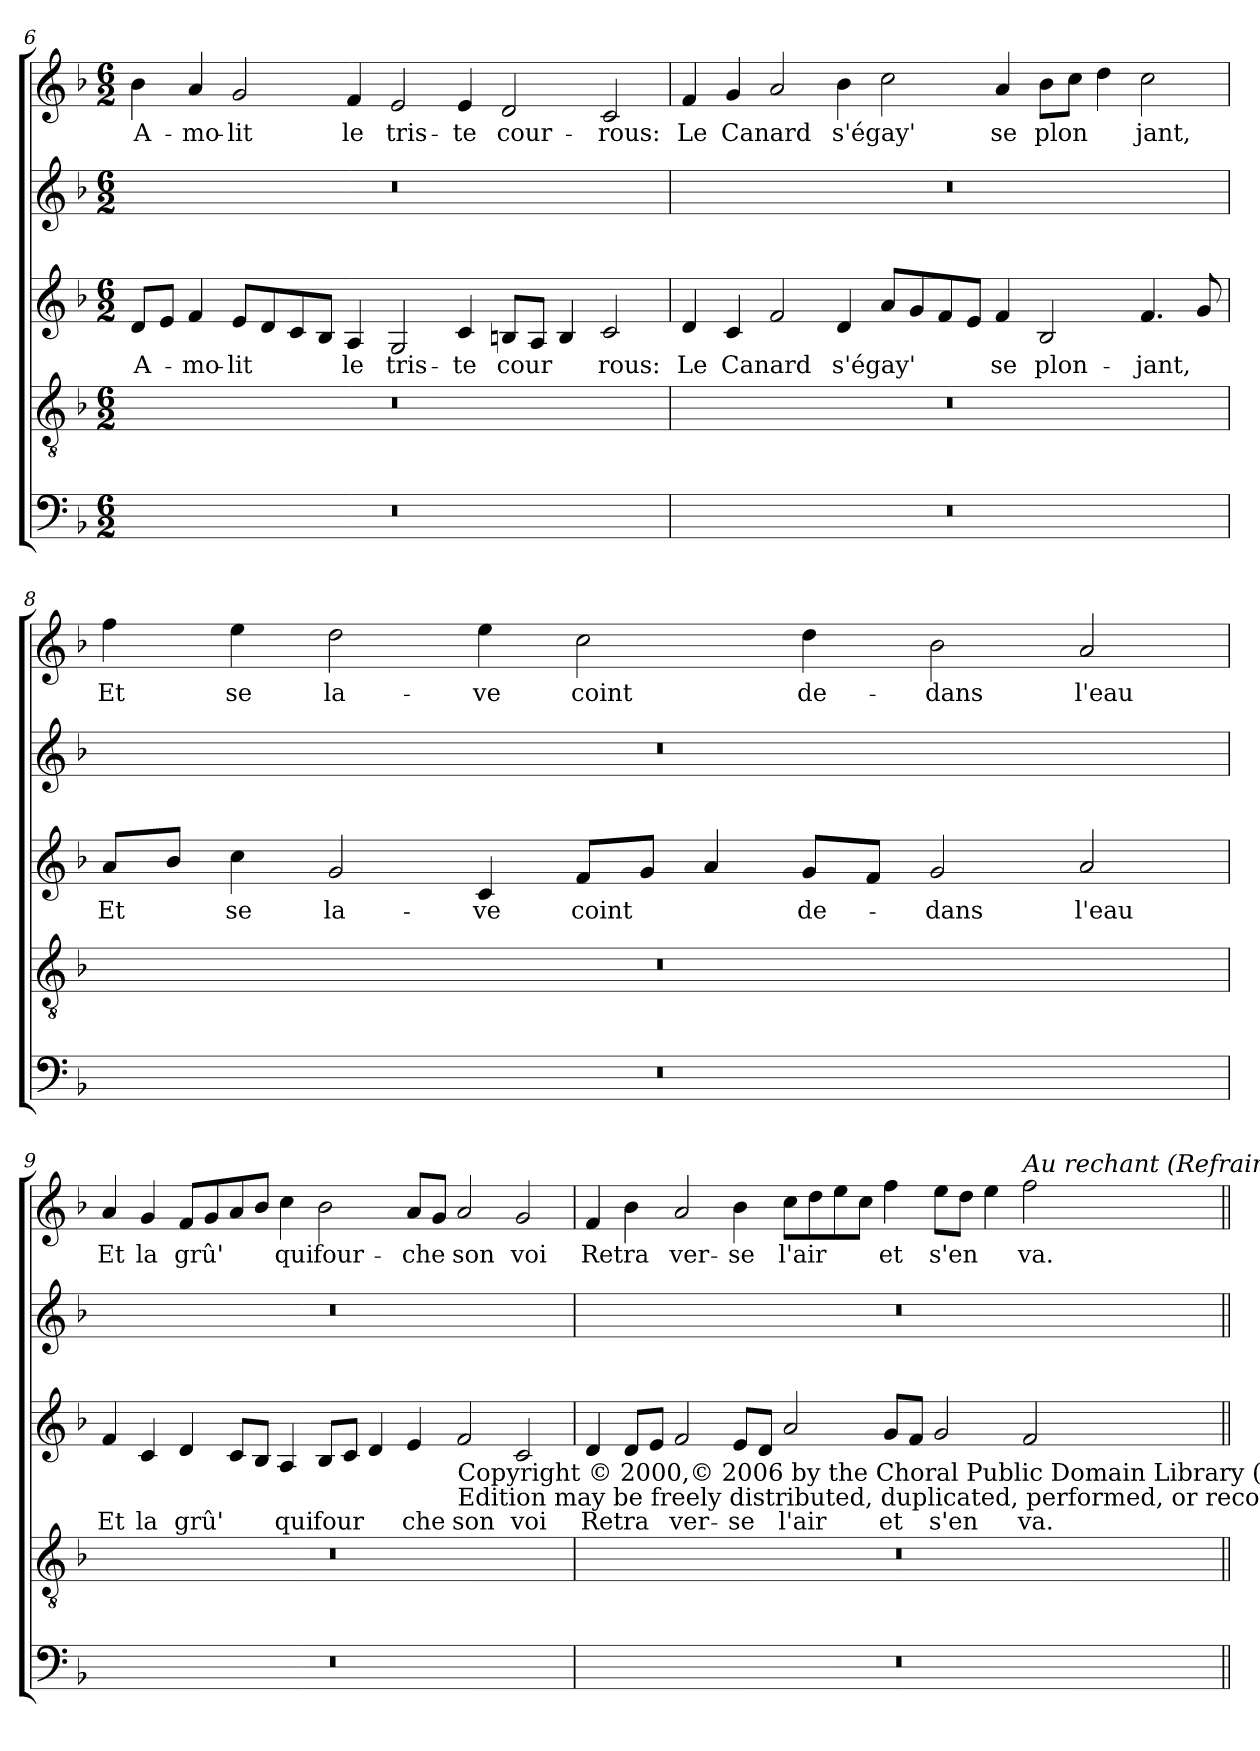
**kern	**kern	**kern	**text	**kern	**kern	**text
*part5	*part4	*part3	*part3	*part2	*part1	*part1
*staff5	*staff4	*staff3	*staff3	*staff2	*staff1	*staff1
*clefF4	*clefGv2	*clefG2	*	*clefG2	*clefG2	*
*k[b-]	*k[b-]	*k[b-]	*	*k[b-]	*k[b-]	*
*F:	*F:	*F:	*	*F:	*F:	*
*M6/2	*M6/2	*M6/2	*	*M6/2	*M6/2	*
=6	=6	=6	=6	=6	=6	=6
!	!	!	!LO:LY:b	!	!	!LO:LY:b
0.r	0.r	8d/L	A-	0.r	4b-\	A-
.	.	8e/J	.	.	.	.
!	!	!	!LO:LY:b	!	!	!LO:LY:b
.	.	4f/	-mo-	.	4a/	-mo-
!	!	!	!LO:LY:b	!	!	!LO:LY:b
.	.	8e/L	-lit	.	2g/	-lit
.	.	8d/	.	.	.	.
.	.	8c/	.	.	.	.
.	.	8B-/J	.	.	.	.
!	!	!	!LO:LY:b	!	!	!LO:LY:b
.	.	4A/	le	.	4f/	le
!	!	!	!LO:LY:b	!	!	!LO:LY:b
.	.	2G/	tris-	.	2e/	tris-
!	!	!	!LO:LY:b	!	!	!LO:LY:b
.	.	4c/	-te	.	4e/	-te
!	!	!	!LO:LY:b	!	!	!LO:LY:b
.	.	8Bn/L	cour	.	2d/	cour-
.	.	8A/J	.	.	.	.
.	.	4B/	.	.	.	.
!	!	!	!LO:LY:b	!	!	!LO:LY:b
.	.	2c/	rous:	.	2c/	-rous:
!!LO:LB:g=z
=7	=7	=7	=7	=7	=7	=7
!	!	!	!LO:LY:b	!	!	!LO:LY:b
0.r	0.r	4d/	Le	0.r	4f/	Le
!	!	!	!LO:LY:b	!	!	!LO:LY:b
.	.	4c/	Canard	.	4g/	Canard
.	.	2f/	.	.	2a/	.
!	!	!	!LO:LY:b	!	!	!LO:LY:b
.	.	4d/	s'égay'	.	4b-\	s'égay'
.	.	8a/L	.	.	2cc\	.
.	.	8g/	.	.	.	.
.	.	8f/	.	.	.	.
.	.	8e/J	.	.	.	.
!	!	!	!LO:LY:b	!	!	!LO:LY:b
.	.	4f/	se	.	4a/	se
!	!	!	!LO:LY:b	!	!	!LO:LY:b
.	.	2B-/	plon-	.	8b-\L	plon
.	.	.	.	.	8cc\J	.
.	.	.	.	.	4dd\	.
!	!	!	!LO:LY:b	!	!	!LO:LY:b
.	.	4.f/	-jant,	.	2cc\	jant,
.	.	8g/	.	.	.	.
=8	=8	=8	=8	=8	=8	=8
!	!	!	!LO:LY:b	!	!	!LO:LY:b
0.r	0.r	8a/L	Et	0.r	4ff\	Et
.	.	8b-/J	.	.	.	.
!	!	!	!LO:LY:b	!	!	!LO:LY:b
.	.	4cc\	se	.	4ee\	se
!	!	!	!LO:LY:b	!	!	!LO:LY:b
.	.	2g/	la-	.	2dd\	la-
!	!	!	!LO:LY:b	!	!	!LO:LY:b
.	.	4c/	-ve	.	4ee\	-ve
!	!	!	!LO:LY:b	!	!	!LO:LY:b
.	.	8f/L	coint	.	2cc\	coint
.	.	8g/J	.	.	.	.
.	.	4a/	.	.	.	.
!	!	!	!LO:LY:b	!	!	!LO:LY:b
.	.	8g/L	de-	.	4dd\	de-
.	.	8f/J	.	.	.	.
!	!	!	!LO:LY:b	!	!	!LO:LY:b
.	.	2g/	-dans	.	2b-\	-dans
!	!	!	!LO:LY:b	!	!	!LO:LY:b
.	.	2a/	l'eau	.	2a/	l'eau
!!LO:LB:g=z
=9	=9	=9	=9	=9	=9	=9
!	!	!	!LO:LY:b	!	!	!LO:LY:b
0.r	0.r	4f/	Et	0.r	4a/	Et
!	!	!	!LO:LY:b	!	!	!LO:LY:b
.	.	4c/	la	.	4g/	la
!	!	!	!LO:LY:b	!	!	!LO:LY:b
.	.	4d/	grû'	.	8f/L	grû'
.	.	.	.	.	8g/	.
.	.	8c/L	.	.	8a/	.
.	.	8B-/J	.	.	8b-/J	.
!	!	!	!LO:LY:b	!	!	!LO:LY:b
.	.	4A/	qui	.	4cc\	qui
!	!	!	!LO:LY:b	!	!	!LO:LY:b
.	.	8B-/L	four	.	2b-\	four-
.	.	8c/J	.	.	.	.
.	.	4d/	.	.	.	.
!	!	!	!LO:LY:b	!	!	!LO:LY:b
.	.	4e/	che	.	8a/L	-che
.	.	.	.	.	8g/J	.
!	!	!LO:TX:b:t=Copyright © 2000,© 2006 by the Choral Public Domain Library (http&colon;//www.cpdl.org) -	!	!	!	!
!	!	!LO:TX:b:t=Edition may be freely distributed, duplicated, performed, or recorded.	!	!	!	!
!	!	!	!LO:LY:b	!	!	!LO:LY:b
.	.	2f/	son	.	2a/	son
!	!	!	!LO:LY:b	!	!	!LO:LY:b
.	.	2c/	voi	.	2g/	voi
=10	=10	=10	=10	=10	=10	=10
!	!	!	!LO:LY:b	!	!	!LO:LY:b
0.r	0.r	4d/	Retra	0.r	4f/	Retra
.	.	8d/L	.	.	4b-\	.
.	.	8e/J	.	.	.	.
!	!	!	!LO:LY:b	!	!	!LO:LY:b
.	.	2f/	ver-	.	2a/	ver-
!	!	!	!LO:LY:b	!	!	!LO:LY:b
.	.	8e/L	-se	.	4b-\	-se
.	.	8d/J	.	.	.	.
!	!	!	!LO:LY:b	!	!	!LO:LY:b
.	.	2a/	l'air	.	8cc\L	l'air
.	.	.	.	.	8dd\	.
.	.	.	.	.	8ee\	.
.	.	.	.	.	8cc\J	.
!	!	!	!LO:LY:b	!	!	!LO:LY:b
.	.	8g/L	et	.	4ff\	et
.	.	8f/J	.	.	.	.
!	!	!	!LO:LY:b	!	!	!LO:LY:b
.	.	2g/	s'en	.	8ee\L	s'en
.	.	.	.	.	8dd\J	.
.	.	.	.	.	4ee\	.
!	!	!	!	!	!LO:TX:a:i:t=Au rechant (Refrain)	!
!	!	!	!LO:LY:b	!	!	!LO:LY:b
.	.	2f/	va.	.	2ff\	va.
=||	=||	=||	=||	=||	=||	=||
*-	*-	*-	*-	*-	*-	*-
